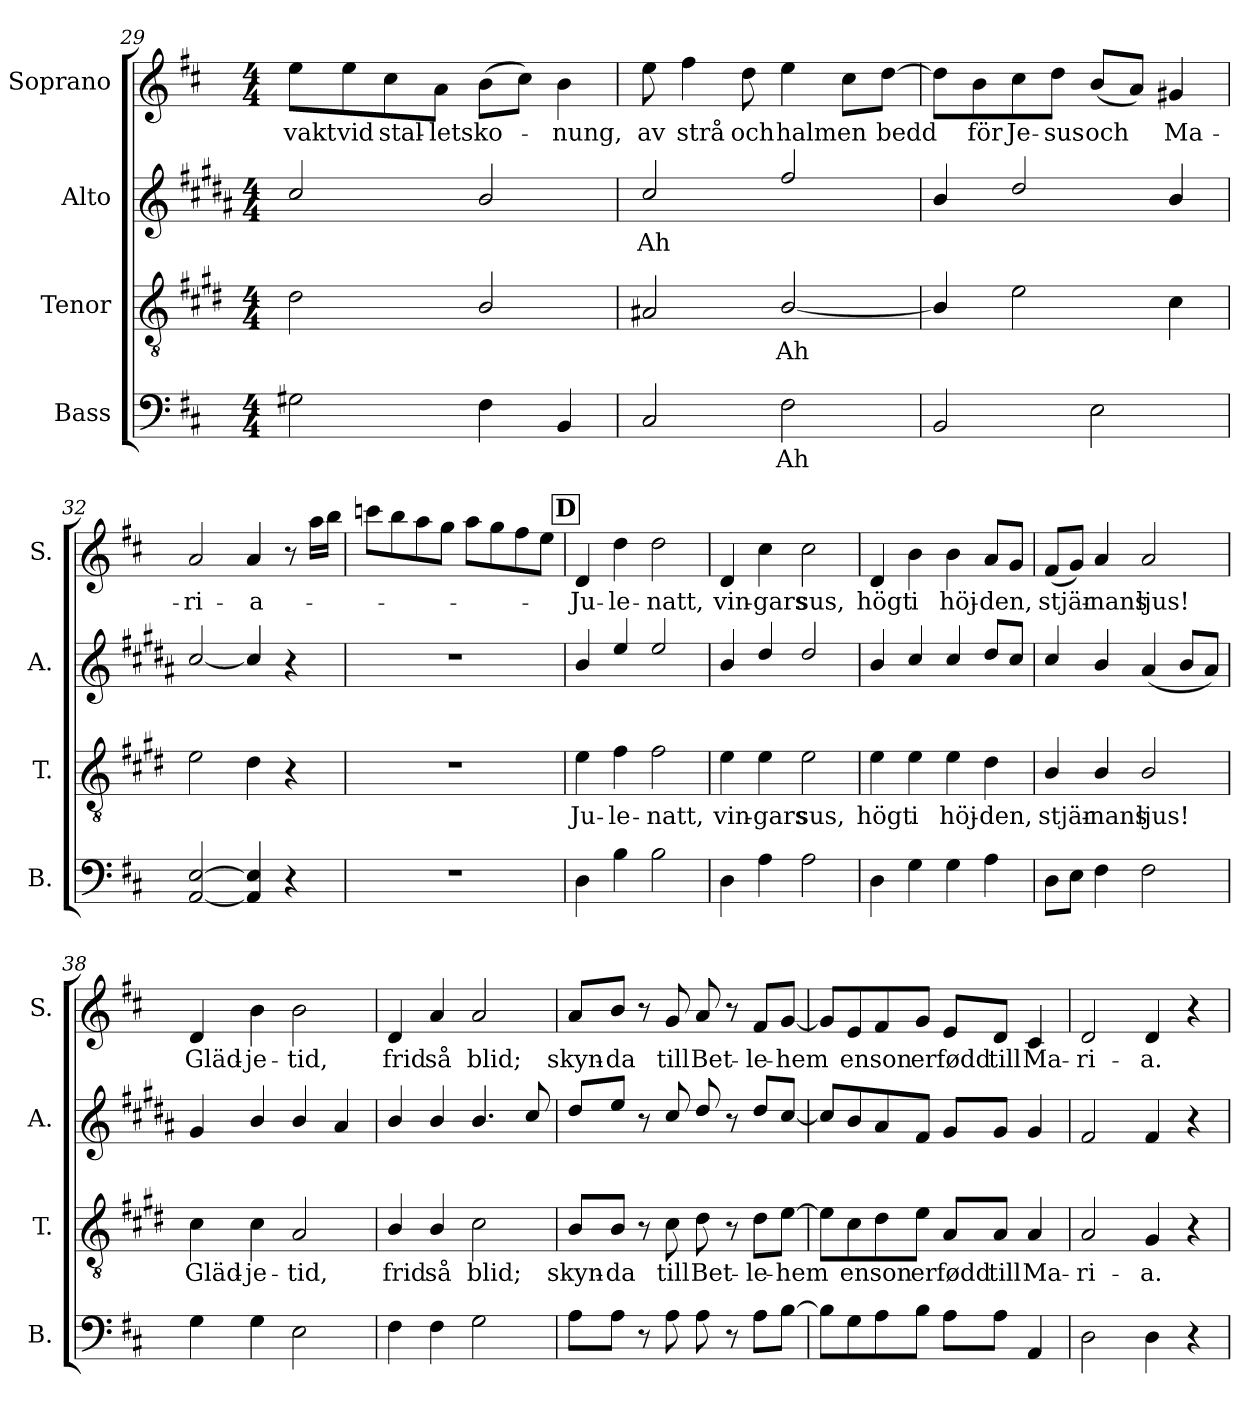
**kern	**text	**kern	**text	**kern	**text	**kern	**text
*part4	*part4	*part3	*part3	*part2	*part2	*part1	*part1
*staff4	*staff4	*staff3	*staff3	*staff2	*staff2	*staff1	*staff1
*I"Bass	*	*I"Tenor	*	*I"Alto	*	*I"Soprano	*
*I'B.	*	*I'T.	*	*I'A.	*	*I'S.	*
!!LO:LB:g=z
*clefF4	*	*clefGv2	*	*clefG2	*	*clefG2	*
*	*	*ITrd1c2	*	*ITrd5c9	*	*	*
*k[f#c#]	*	*k[f#c#]	*	*k[f#c#]	*	*k[f#c#]	*
*M4/4	*	*M4/4	*	*M4/4	*	*M4/4	*
=29	=29	=29	=29	=29	=29	=29	=29
!	!	!	!	!	!	!	!LO:LY:b
2G#X\	.	2c#\	.	2e/	.	8ee\L	vakt
!	!	!	!	!	!	!	!LO:LY:b
.	.	.	.	.	.	8ee\	vid
!	!	!	!	!	!	!	!LO:LY:b
.	.	.	.	.	.	8cc#\	stal-
!	!	!	!	!	!	!	!LO:LY:b
.	.	.	.	.	.	8a\J	-lets
!	!	!	!	!	!	!	!LO:LY:b
4F#\	.	2A/	.	2d/	.	(>8b\L	ko-
.	.	.	.	.	.	8cc#\J)	.
!	!	!	!	!	!	!	!LO:LY:b
4BB/	.	.	.	.	.	4b\	-nung,
=30	=30	=30	=30	=30	=30	=30	=30
!	!	!	!	!	!LO:LY:b	!	!LO:LY:b
2C#/	.	2G#X/	.	2e/	Ah	8ee\	av
!	!	!	!	!	!	!	!LO:LY:b
.	.	.	.	.	.	4ff#\	strå
!	!	!	!	!	!	!	!LO:LY:b
.	.	.	.	.	.	8dd\	och
!	!LO:LY:b	!	!LO:LY:b	!	!	!	!LO:LY:b
2F#\	Ah	[2A/	Ah	2a/	.	4ee\	halm
!	!	!	!	!	!	!	!LO:LY:b
.	.	.	.	.	.	8cc#\L	en
!	!	!	!	!	!	!	!LO:LY:b
.	.	.	.	.	.	[8dd\J	bedd
=31	=31	=31	=31	=31	=31	=31	=31
2BB/	.	4A/]	.	4d/	.	8dd\L]	.
!	!	!	!	!	!	!	!LO:LY:b
.	.	.	.	.	.	8b\	för
!	!	!	!	!	!	!	!LO:LY:b
.	.	2d\	.	2f#/	.	8cc#\	Je-
!	!	!	!	!	!	!	!LO:LY:b
.	.	.	.	.	.	8dd\J	-sus
!	!	!	!	!	!	!	!LO:LY:b
2E\	.	.	.	.	.	(<8b/L	och
.	.	.	.	.	.	8a/J)	.
!	!	!	!	!	!	!	!LO:LY:b
.	.	4B\	.	4d/	.	4g#X/	Ma-
=32	=32	=32	=32	=32	=32	=32	=32
!	!	!	!	!	!	!	!LO:LY:b
[2AA/ [2E/	.	2d\	.	[2e/	.	2a/	-ri-
!	!	!	!	!	!	!	!LO:LY:b
4AA/] 4E/]	.	4c#\	.	4e/]	.	4a/	-a-
4r	.	4r	.	4r	.	8r	.
.	.	.	.	.	.	16aa\LL	.
.	.	.	.	.	.	16bb\JJ	.
=33	=33	=33	=33	=33	=33	=33	=33
1r	.	1r	.	1r	.	8cccn\L	.
.	.	.	.	.	.	8bb\	.
.	.	.	.	.	.	8aa\	.
.	.	.	.	.	.	8gg\J	.
.	.	.	.	.	.	8aa\L	.
.	.	.	.	.	.	8gg\	.
.	.	.	.	.	.	8ff#\	.
.	.	.	.	.	.	8ee\J	.
!!LO:LB:g=z
!!LO:REH:place=s1:a:B:fs=14:t=D
=34	=34	=34	=34	=34	=34	=34	=34
!	!	!	!LO:LY:b	!	!	!	!LO:LY:b
4D\	.	4d\	Ju-	4d/	.	4d/	Ju-
!	!	!	!LO:LY:b	!	!	!	!LO:LY:b
4B\	.	4e\	-le-	4g/	.	4dd\	-le-
!	!	!	!LO:LY:b	!	!	!	!LO:LY:b
2B\	.	2e\	-natt,	2g/	.	2dd\	-natt,
=35	=35	=35	=35	=35	=35	=35	=35
!	!	!	!LO:LY:b	!	!	!	!LO:LY:b
4D\	.	4d\	vin-	4d/	.	4d/	vin-
!	!	!	!LO:LY:b	!	!	!	!LO:LY:b
4A\	.	4d\	-gars	4f#/	.	4cc#\	-gars
!	!	!	!LO:LY:b	!	!	!	!LO:LY:b
2A\	.	2d\	sus,	2f#/	.	2cc#\	sus,
=36	=36	=36	=36	=36	=36	=36	=36
!	!	!	!LO:LY:b	!	!	!	!LO:LY:b
4D\	.	4d\	högt	4d/	.	4d/	högt
!	!	!	!LO:LY:b	!	!	!	!LO:LY:b
4G\	.	4d\	i	4e/	.	4b\	i
!	!	!	!LO:LY:b	!	!	!	!LO:LY:b
4G\	.	4d\	höj-	4e/	.	4b\	höj-
!	!	!	!LO:LY:b	!	!	!	!LO:LY:b
4A\	.	4c#\	-den,	8f#/L	.	8a/L	-den,
.	.	.	.	8e/J	.	8g/J	.
=37	=37	=37	=37	=37	=37	=37	=37
!	!	!	!LO:LY:b	!	!	!	!LO:LY:b
8D\L	.	4A/	stjär-	4e/	.	(<8f#/L	stjär-
8E\J	.	.	.	.	.	8g/J)	.
!	!	!	!LO:LY:b	!	!	!	!LO:LY:b
4F#\	.	4A/	-nans	4d/	.	4a/	nans
!	!	!	!LO:LY:b	!	!	!	!LO:LY:b
2F#\	.	2A/	ljus!	(<4c#/	.	2a/	ljus!
.	.	.	.	8d/L	.	.	.
.	.	.	.	8c#/J)	.	.	.
=38	=38	=38	=38	=38	=38	=38	=38
!	!	!	!LO:LY:b	!	!	!	!LO:LY:b
4G\	.	4B\	Gläd-	4B/	.	4d/	Gläd-
!	!	!	!LO:LY:b	!	!	!	!LO:LY:b
4G\	.	4B\	-je-	4d/	.	4b\	-je-
!	!	!	!LO:LY:b	!	!	!	!LO:LY:b
2E\	.	2G/	-tid,	4d/	.	2b\	-tid,
.	.	.	.	4c#/	.	.	.
=39	=39	=39	=39	=39	=39	=39	=39
!	!	!	!LO:LY:b	!	!	!	!LO:LY:b
4F#\	.	4A/	frid	4d/	.	4d/	frid
!	!	!	!LO:LY:b	!	!	!	!LO:LY:b
4F#\	.	4A/	så	4d/	.	4a/	så
!	!	!	!LO:LY:b	!	!	!	!LO:LY:b
2G\	.	2B\	blid;	4.d/	.	2a/	blid;
.	.	.	.	8e/	.	.	.
!!LO:PB:g=z
=40	=40	=40	=40	=40	=40	=40	=40
!	!	!	!LO:LY:b	!	!	!	!LO:LY:b
8A\L	.	8A/L	skyn-	8f#/L	.	8a/L	skyn-
!	!	!	!LO:LY:b	!	!	!	!LO:LY:b
8A\J	.	8A/J	-da	8g/J	.	8b/J	-da
8r	.	8r	.	8r	.	8r	.
!	!	!	!LO:LY:b	!	!	!	!LO:LY:b
8A\	.	8B\	till	8e/	.	8g/	till
!	!	!	!LO:LY:b	!	!	!	!LO:LY:b
8A\	.	8c#\	Bet-	8f#/	.	8a/	Bet-
8r	.	8r	.	8r	.	8r	.
!	!	!	!LO:LY:b	!	!	!	!LO:LY:b
8A\L	.	8c#\L	-le-	8f#/L	.	8f#/L	-le-
!	!	!	!LO:LY:b	!	!	!	!LO:LY:b
[8B\J	.	[8d\J	-hem	[8e/J	.	[8g/J	-hem
=41	=41	=41	=41	=41	=41	=41	=41
8B\L]	.	8d\L]	.	8e/L]	.	8g/L]	.
!	!	!	!LO:LY:b	!	!	!	!LO:LY:b
8G\	.	8B\	en	8d/	.	8e/	en
!	!	!	!LO:LY:b	!	!	!	!LO:LY:b
8A\	.	8c#\	son	8c#/	.	8f#/	son
!	!	!	!LO:LY:b	!	!	!	!LO:LY:b
8B\J	.	8d\J	er	8A/J	.	8g/J	er
!	!	!	!LO:LY:b	!	!	!	!LO:LY:b
8A\L	.	8G/L	fødd	8B/L	.	8e/L	fødd
!	!	!	!LO:LY:b	!	!	!	!LO:LY:b
8A\J	.	8G/J	till	8B/J	.	8d/J	till
!	!	!	!LO:LY:b	!	!	!	!LO:LY:b
4AA/	.	4G/	Ma-	4B/	.	4c#/	Ma-
=42	=42	=42	=42	=42	=42	=42	=42
!	!	!	!LO:LY:b	!	!	!	!LO:LY:b
2D\	.	2G/	-ri-	2A/	.	2d/	-ri-
!	!	!	!LO:LY:b	!	!	!	!LO:LY:b
4D\	.	4F#/	-a.	4A/	.	4d/	-a.
4r	.	4r	.	4r	.	4r	.
=	=	=	=	=	=	=	=
*-	*-	*-	*-	*-	*-	*-	*-
